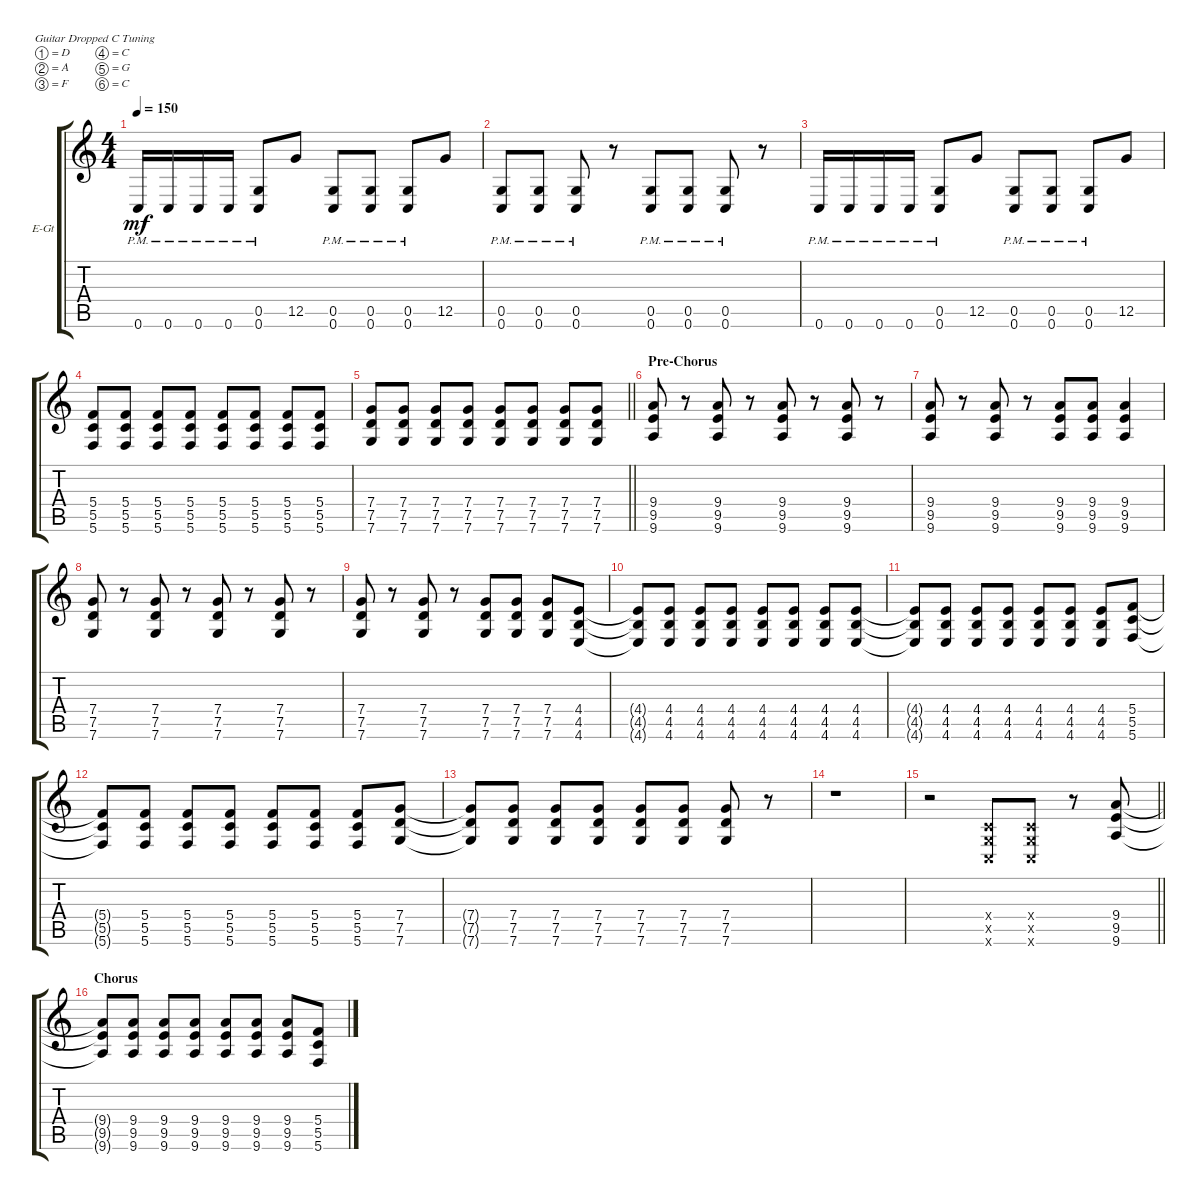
\defaultSystemsLayout 4
\bracketExtendMode groupsimilarinstruments
\firstSystemTrackNameOrientation horizontal
\otherSystemsTrackNameOrientation horizontal
\track ("Guitar 2" "E-Gt") {instrument overdrivenguitar}
\staff {score tabs}
\tuning (D4 A3 F3 C3 G2 C2)
\ts (4 4)
\tempo 150
\clef g2
\ks c
0.6{pm}.16{dy mf} 0.6{pm}.16 0.6{pm}.16 0.6{pm}.16 (0.6{pm} 0.5{pm}).8 12.5.8 (0.6{pm} 0.5{pm}).8 (0.6{pm} 0.5{pm}).8 (0.6{pm} 0.5{pm}).8 12.5.8 |
(0.6{pm} 0.5{pm}).8 (0.6{pm} 0.5{pm}).8 (0.6{pm} 0.5{pm}).8 r.8 (0.6{pm} 0.5{pm}).8 (0.6{pm} 0.5{pm}).8 (0.6{pm} 0.5{pm}).8 r.8 |
0.6{pm}.16 0.6{pm}.16 0.6{pm}.16 0.6{pm}.16 (0.6{pm} 0.5{pm}).8 12.5.8 (0.6{pm} 0.5{pm}).8 (0.6{pm} 0.5{pm}).8 (0.6{pm} 0.5{pm}).8 12.5.8 |
(5.6 5.5 5.4).8 (5.6 5.5 5.4).8 (5.6 5.5 5.4).8 (5.6 5.5 5.4).8 (5.6 5.5 5.4).8 (5.6 5.5 5.4).8 (5.6 5.5 5.4).8 (5.6 5.5 5.4).8 |
\barLineRight lightlight
(7.6 7.5 7.4).8 (7.6 7.5 7.4).8 (7.6 7.5 7.4).8 (7.6 7.5 7.4).8 (7.6 7.5 7.4).8 (7.6 7.5 7.4).8 (7.6 7.5 7.4).8 (7.6 7.5 7.4).8 |
\section ("" "Pre-Chorus")
(9.6 9.5 9.4).8 r.8 (9.6 9.5 9.4).8 r.8 (9.6 9.5 9.4).8 r.8 (9.6 9.5 9.4).8 r.8 |
(9.6 9.5 9.4).8 r.8 (9.6 9.5 9.4).8 r.8 (9.6 9.5 9.4).8 (9.6 9.5 9.4).8 (9.6 9.5 9.4).4 |
(7.6 7.5 7.4).8 r.8 (7.6 7.5 7.4).8 r.8 (7.6 7.5 7.4).8 r.8 (7.6 7.5 7.4).8 r.8 |
(7.6 7.5 7.4).8 r.8 (7.6 7.5 7.4).8 r.8 (7.6 7.5 7.4).8 (7.6 7.5 7.4).8 (7.6 7.5 7.4).8 (4.6 4.5 4.4).8 |
(4.6{t} 4.5{t} 4.4{t}).8 (4.6 4.5 4.4).8 (4.6 4.5 4.4).8 (4.6 4.5 4.4).8 (4.6 4.5 4.4).8 (4.6 4.5 4.4).8 (4.6 4.5 4.4).8 (4.6 4.5 4.4).8 |
(4.6{t} 4.5{t} 4.4{t}).8 (4.6 4.5 4.4).8 (4.6 4.5 4.4).8 (4.6 4.5 4.4).8 (4.6 4.5 4.4).8 (4.6 4.5 4.4).8 (4.6 4.5 4.4).8 (5.6 5.5 5.4).8 |
(5.6{t} 5.5{t} 5.4{t}).8 (5.6 5.5 5.4).8 (5.6 5.5 5.4).8 (5.6 5.5 5.4).8 (5.6 5.5 5.4).8 (5.6 5.5 5.4).8 (5.6 5.5 5.4).8 (7.6 7.5 7.4).8 |
(7.4{t} 7.5{t} 7.6{t}).8 (7.4 7.5 7.6).8 (7.4 7.5 7.6).8 (7.4 7.5 7.6).8 (7.4 7.5 7.6).8 (7.4 7.5 7.6).8 (7.4 7.5 7.6).8 r.8 |
r.1 |
\barLineRight lightlight
r.2 (0.6{x} 0.5{x} 0.4{x}).8 (0.6{x} 0.5{x} 0.4{x}).8 r.8 (9.6 9.5 9.4).8 |
\section ("" "Chorus")
(9.4{t} 9.5{t} 9.6{t}).8 (9.4 9.5 9.6).8 (9.4 9.5 9.6).8 (9.4 9.5 9.6).8 (9.4 9.5 9.6).8 (9.4 9.5 9.6).8 (9.4 9.6 9.5).8 (5.6 5.5 5.4).8
